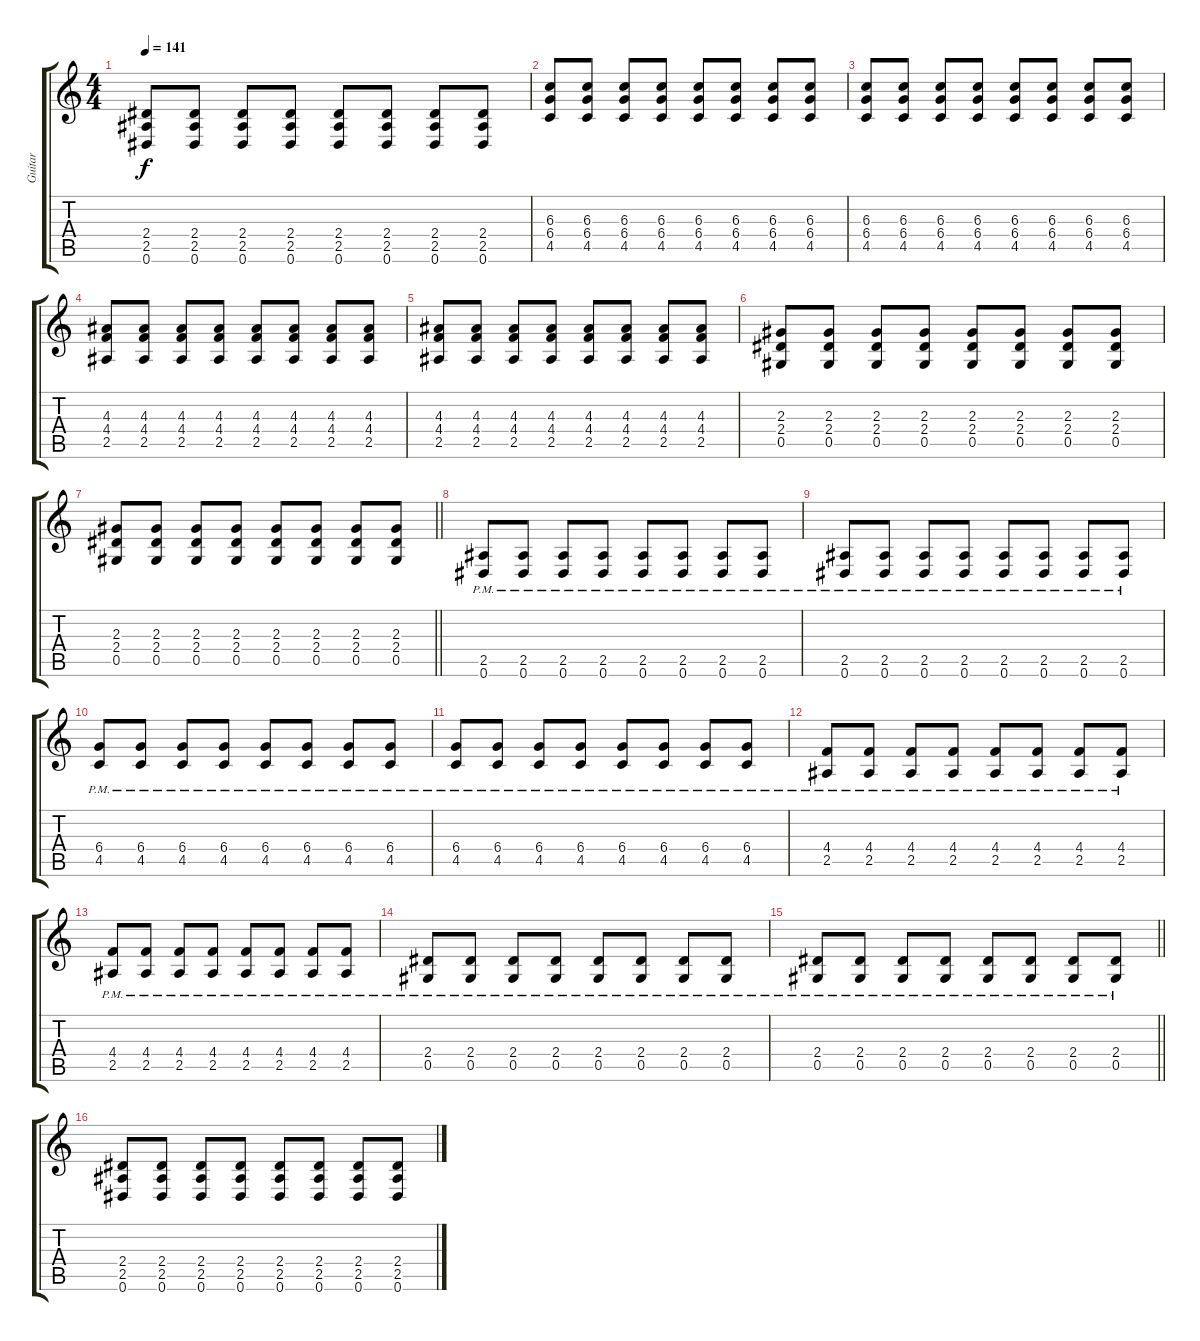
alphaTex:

\track ("Guitar" "Guitar") {instrument distortionguitar}
\staff {score tabs}
\tuning (Eb4 Bb3 Gb3 Db3 Ab2 Eb2) {hide}
\ts (4 4)
\tempo 141
\clef g2
\ks c
(2.4 2.5 0.6).8{dy f} (2.4 2.5 0.6).8 (2.4 2.5 0.6).8 (2.4 2.5 0.6).8 (2.4 2.5 0.6).8 (2.4 2.5 0.6).8 (2.4 2.5 0.6).8 (2.4 2.5 0.6).8 |
(6.3 6.4 4.5).8 (6.3 6.4 4.5).8 (6.3 6.4 4.5).8 (6.3 6.4 4.5).8 (6.3 6.4 4.5).8 (6.3 6.4 4.5).8 (6.3 6.4 4.5).8 (6.3 6.4 4.5).8 |
(6.3 6.4 4.5).8 (6.3 6.4 4.5).8 (6.3 6.4 4.5).8 (6.3 6.4 4.5).8 (6.3 6.4 4.5).8 (6.3 6.4 4.5).8 (6.3 6.4 4.5).8 (6.3 6.4 4.5).8 |
(4.3 4.4 2.5).8 (4.3 4.4 2.5).8 (4.3 4.4 2.5).8 (4.3 4.4 2.5).8 (4.3 4.4 2.5).8 (4.3 4.4 2.5).8 (4.3 4.4 2.5).8 (4.3 4.4 2.5).8 |
(4.3 4.4 2.5).8 (4.3 4.4 2.5).8 (4.3 4.4 2.5).8 (4.3 4.4 2.5).8 (4.3 4.4 2.5).8 (4.3 4.4 2.5).8 (4.3 4.4 2.5).8 (4.3 4.4 2.5).8 |
(2.3 2.4 0.5).8 (2.3 2.4 0.5).8 (2.3 2.4 0.5).8 (2.3 2.4 0.5).8 (2.3 2.4 0.5).8 (2.3 2.4 0.5).8 (2.3 2.4 0.5).8 (2.3 2.4 0.5).8 |
\barLineRight lightlight
(2.3 2.4 0.5).8 (2.3 2.4 0.5).8 (2.3 2.4 0.5).8 (2.3 2.4 0.5).8 (2.3 2.4 0.5).8 (2.3 2.4 0.5).8 (2.3 2.4 0.5).8 (2.3 2.4 0.5).8 |
(2.5{pm} 0.6{pm}).8 (2.5{pm} 0.6{pm}).8 (2.5{pm} 0.6{pm}).8 (2.5{pm} 0.6{pm}).8 (2.5{pm} 0.6{pm}).8 (2.5{pm} 0.6{pm}).8 (2.5{pm} 0.6{pm}).8 (2.5{pm} 0.6{pm}).8 |
(2.5{pm} 0.6{pm}).8 (2.5{pm} 0.6{pm}).8 (2.5{pm} 0.6{pm}).8 (2.5{pm} 0.6{pm}).8 (2.5{pm} 0.6{pm}).8 (2.5{pm} 0.6{pm}).8 (2.5{pm} 0.6{pm}).8 (2.5{pm} 0.6{pm}).8 |
(6.4{pm} 4.5{pm}).8 (6.4{pm} 4.5{pm}).8 (6.4{pm} 4.5{pm}).8 (6.4{pm} 4.5{pm}).8 (6.4{pm} 4.5{pm}).8 (6.4{pm} 4.5{pm}).8 (6.4{pm} 4.5{pm}).8 (6.4{pm} 4.5{pm}).8 |
(6.4{pm} 4.5{pm}).8 (6.4{pm} 4.5{pm}).8 (6.4{pm} 4.5{pm}).8 (6.4{pm} 4.5{pm}).8 (6.4{pm} 4.5{pm}).8 (6.4{pm} 4.5{pm}).8 (6.4{pm} 4.5{pm}).8 (6.4{pm} 4.5{pm}).8 |
(4.4{pm} 2.5{pm}).8 (4.4{pm} 2.5{pm}).8 (4.4{pm} 2.5{pm}).8 (4.4{pm} 2.5{pm}).8 (4.4{pm} 2.5{pm}).8 (4.4{pm} 2.5{pm}).8 (4.4{pm} 2.5{pm}).8 (4.4{pm} 2.5{pm}).8 |
(4.4{pm} 2.5{pm}).8 (4.4{pm} 2.5{pm}).8 (4.4{pm} 2.5{pm}).8 (4.4{pm} 2.5{pm}).8 (4.4{pm} 2.5{pm}).8 (4.4{pm} 2.5{pm}).8 (4.4{pm} 2.5{pm}).8 (4.4{pm} 2.5{pm}).8 |
(2.4{pm} 0.5{pm}).8 (2.4{pm} 0.5{pm}).8 (2.4{pm} 0.5{pm}).8 (2.4{pm} 0.5{pm}).8 (2.4{pm} 0.5{pm}).8 (2.4{pm} 0.5{pm}).8 (2.4{pm} 0.5{pm}).8 (2.4{pm} 0.5{pm}).8 |
\barLineRight lightlight
(2.4{pm} 0.5{pm}).8 (2.4{pm} 0.5{pm}).8 (2.4{pm} 0.5{pm}).8 (2.4{pm} 0.5{pm}).8 (2.4{pm} 0.5{pm}).8 (2.4{pm} 0.5{pm}).8 (2.4{pm} 0.5{pm}).8 (2.4{pm} 0.5{pm}).8 |
(2.4 2.5 0.6).8 (2.4 2.5 0.6).8 (2.4 2.5 0.6).8 (2.4 2.5 0.6).8 (2.4 2.5 0.6).8 (2.4 2.5 0.6).8 (2.4 2.5 0.6).8 (2.4 2.5 0.6).8
